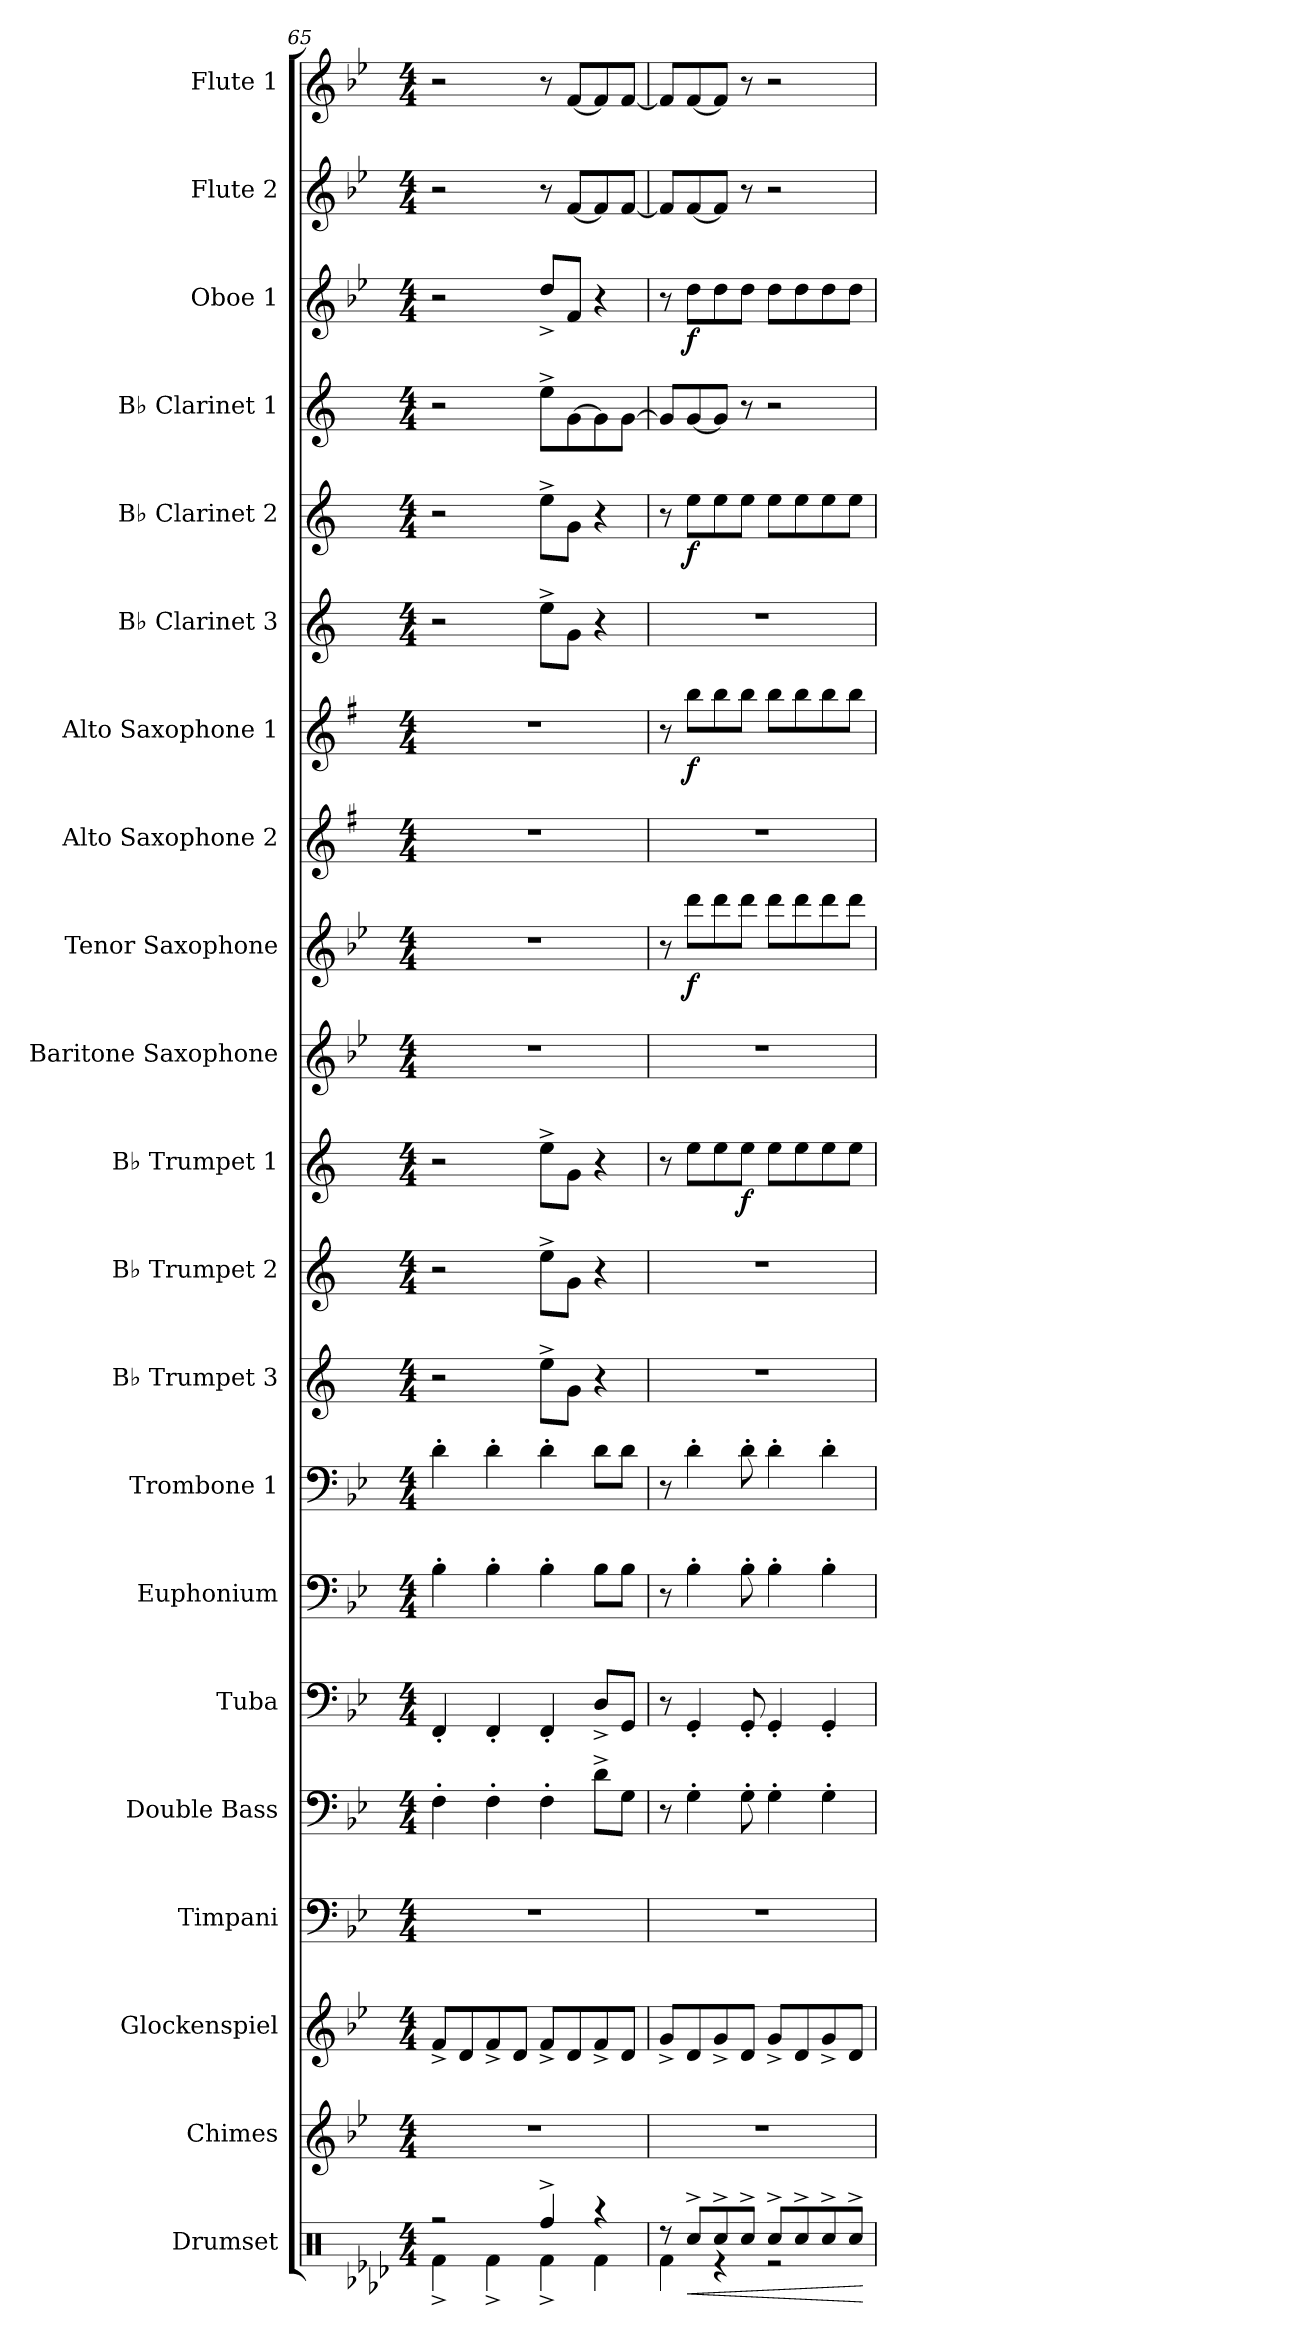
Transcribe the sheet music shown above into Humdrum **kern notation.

**kern	**dynam	**kern	**kern	**kern	**kern	**kern	**kern	**kern	**kern	**kern	**kern	**dynam	**kern	**kern	**dynam	**kern	**kern	**dynam	**kern	**kern	**dynam	**kern	**kern	**dynam	**kern	**kern
*part21	*part21	*part20	*part19	*part18	*part17	*part16	*part15	*part14	*part13	*part12	*part11	*part11	*part10	*part9	*part9	*part8	*part7	*part7	*part6	*part5	*part5	*part4	*part3	*part3	*part2	*part1
*staff21	*staff21	*staff20	*staff19	*staff18	*staff17	*staff16	*staff15	*staff14	*staff13	*staff12	*staff11	*staff11	*staff10	*staff9	*staff9	*staff8	*staff7	*staff7	*staff6	*staff5	*staff5	*staff4	*staff3	*staff3	*staff2	*staff1
*I"Drumset	*	*I"Chimes	*I"Glockenspiel	*I"Timpani	*I"Double Bass	*I"Tuba	*I"Euphonium	*I"Trombone 1	*I"B♭ Trumpet 3	*I"B♭ Trumpet 2	*I"B♭ Trumpet 1	*	*I"Baritone Saxophone	*I"Tenor Saxophone	*	*I"Alto Saxophone 2	*I"Alto Saxophone 1	*	*I"B♭ Clarinet 3	*I"B♭ Clarinet 2	*	*I"B♭ Clarinet 1	*I"Oboe 1	*	*I"Flute 2	*I"Flute 1
*I'D. Set	*	*I'Cme.	*I'Glk.	*I'Timp.	*I'Db.	*I'Tba.	*I'Euph.	*I'Tbn. 1	*I'B♭ Tpt. 3	*I'B♭ Tpt. 2	*I'B♭ Tpt. 1	*	*I'Bar. Sax.	*I'T. Sax.	*	*I'A. Sax. 2	*I'A. Sax. 1	*	*I'B♭ Cl. 3	*I'B♭ Cl. 2	*	*I'B♭ Cl. 1	*I'Ob. 1	*	*I'Fl. 2	*I'Fl. 1
*clefX	*	*clefG2	*clefG2	*clefF4	*clefF4	*clefF4	*clefF4	*clefF4	*clefG2	*clefG2	*clefG2	*	*clefG2	*clefG2	*	*clefG2	*clefG2	*	*clefG2	*clefG2	*	*clefG2	*clefG2	*	*clefG2	*clefG2
*	*	*	*ITrd-14c-24	*	*ITrd7c12	*	*	*	*ITrd1c2	*ITrd1c2	*ITrd1c2	*	*ITrd12c21	*ITrd8c14	*	*ITrd5c9	*ITrd5c9	*	*ITrd1c2	*ITrd1c2	*	*ITrd1c2	*	*	*	*
*k[b-e-a-d-]	*	*k[b-e-]	*k[b-e-]	*k[b-e-]	*k[b-e-]	*k[b-e-]	*k[b-e-]	*k[b-e-]	*k[b-e-]	*k[b-e-]	*k[b-e-]	*	*k[b-e-]	*k[b-e-]	*	*k[b-e-]	*k[b-e-]	*	*k[b-e-]	*k[b-e-]	*	*k[b-e-]	*k[b-e-]	*	*k[b-e-]	*k[b-e-]
*M4/4	*	*M4/4	*M4/4	*M4/4	*M4/4	*M4/4	*M4/4	*M4/4	*M4/4	*M4/4	*M4/4	*	*M4/4	*M4/4	*	*M4/4	*M4/4	*	*M4/4	*M4/4	*	*M4/4	*M4/4	*	*M4/4	*M4/4
=65	=65	=65	=65	=65	=65	=65	=65	=65	=65	=65	=65	=65	=65	=65	=65	=65	=65	=65	=65	=65	=65	=65	=65	=65	=65	=65
*^	*	*	*	*	*	*	*	*	*	*	*	*	*	*	*	*	*	*	*	*	*	*	*	*	*	*
2r	4Rf^\	.	1r	8fff^/L	1r	4FF'\	4FF'/	4B-'\	4d'\	2r	2r	2r	.	1r	1r	.	1r	1r	.	2r	2r	.	2r	2r	.	2r	2r
.	.	.	.	8ddd/	.	.	.	.	.	.	.	.	.	.	.	.	.	.	.	.	.	.	.	.	.	.	.
.	4Rf^\	.	.	8fff^/	.	4FF'\	4FF'/	4B-'\	4d'\	.	.	.	.	.	.	.	.	.	.	.	.	.	.	.	.	.	.
.	.	.	.	8ddd/J	.	.	.	.	.	.	.	.	.	.	.	.	.	.	.	.	.	.	.	.	.	.	.
4Rff^/	4Rf^\	.	.	8fff^/L	.	4FF'\	4FF'/	4B-'\	4d'\	8dd^\L	8dd^\L	8dd^\L	.	.	.	.	.	.	.	8dd^\L	8dd^\L	.	8dd^\L	8dd^/L	.	8r	8r
.	.	.	.	8ddd/	.	.	.	.	.	8f\J	8f\J	8f\J	.	.	.	.	.	.	.	8f\J	8f\J	.	[8f\	8f/J	.	[8f/L	[8f/L
4r	4Rf\	.	.	8fff^/	.	8D^\L	8D^/L	8B-\L	8d\L	4r	4r	4r	.	.	.	.	.	.	.	4r	4r	.	8f\]	4r	.	8f/]	8f/]
.	.	.	.	8ddd/J	.	8GG\J	8GG/J	8B-\J	8d\J	.	.	.	.	.	.	.	.	.	.	.	.	.	[8f\J	.	.	[8f/J	[8f/J
=66	=66	=66	=66	=66	=66	=66	=66	=66	=66	=66	=66	=66	=66	=66	=66	=66	=66	=66	=66	=66	=66	=66	=66	=66	=66	=66	=66
8r	4Rf\	.	1r	8ggg^/L	1r	8r	8r	8r	8r	1r	1r	8r	.	1r	8r	.	1r	8r	.	1r	8r	.	8f/L]	8r	.	8f/L]	8f/L]
!	!	!LO:HP:b	!	!	!	!	!	!	!	!	!	!	!	!	!	!LO:DY:b	!	!	!LO:DY:b	!	!	!LO:DY:b	!	!	!LO:DY:b	!	!
8Rcc^/L	.	<	.	8ddd/	.	4GG'\	4GG'/	4B-'\	4d'\	.	.	8dd\L	.	.	8dd\L	f	.	8dd\L	f	.	8dd\L	f	[8f/	8dd\L	f	[8f/	[8f/
8Rcc^/	4r	.	.	8ggg^/	.	.	.	.	.	.	.	8dd\	.	.	8dd\	.	.	8dd\	.	.	8dd\	.	8f/J]	8dd\	.	8f/J]	8f/J]
!	!	!	!	!	!	!	!	!	!	!	!	!	!LO:DY:b	!	!	!	!	!	!	!	!	!	!	!	!	!	!
8Rcc^/J	.	.	.	8ddd/J	.	8GG'\	8GG'/	8B-'\	8d'\	.	.	8dd\J	f	.	8dd\J	.	.	8dd\J	.	.	8dd\J	.	8r	8dd\J	.	8r	8r
8Rcc^/L	2r	.	.	8ggg^/L	.	4GG'\	4GG'/	4B-'\	4d'\	.	.	8dd\L	.	.	8dd\L	.	.	8dd\L	.	.	8dd\L	.	2r	8dd\L	.	2r	2r
8Rcc^/	.	.	.	8ddd/	.	.	.	.	.	.	.	8dd\	.	.	8dd\	.	.	8dd\	.	.	8dd\	.	.	8dd\	.	.	.
8Rcc^/	.	.	.	8ggg^/	.	4GG'\	4GG'/	4B-'\	4d'\	.	.	8dd\	.	.	8dd\	.	.	8dd\	.	.	8dd\	.	.	8dd\	.	.	.
8Rcc^/J	.	.	.	8ddd/J	.	.	.	.	.	.	.	8dd\J	.	.	8dd\J	.	.	8dd\J	.	.	8dd\J	.	.	8dd\J	.	.	.
*v	*v	*	*	*	*	*	*	*	*	*	*	*	*	*	*	*	*	*	*	*	*	*	*	*	*	*	*
.	[	.	.	.	.	.	.	.	.	.	.	.	.	.	.	.	.	.	.	.	.	.	.	.	.	.
=	=	=	=	=	=	=	=	=	=	=	=	=	=	=	=	=	=	=	=	=	=	=	=	=	=	=
*-	*-	*-	*-	*-	*-	*-	*-	*-	*-	*-	*-	*-	*-	*-	*-	*-	*-	*-	*-	*-	*-	*-	*-	*-	*-	*-
